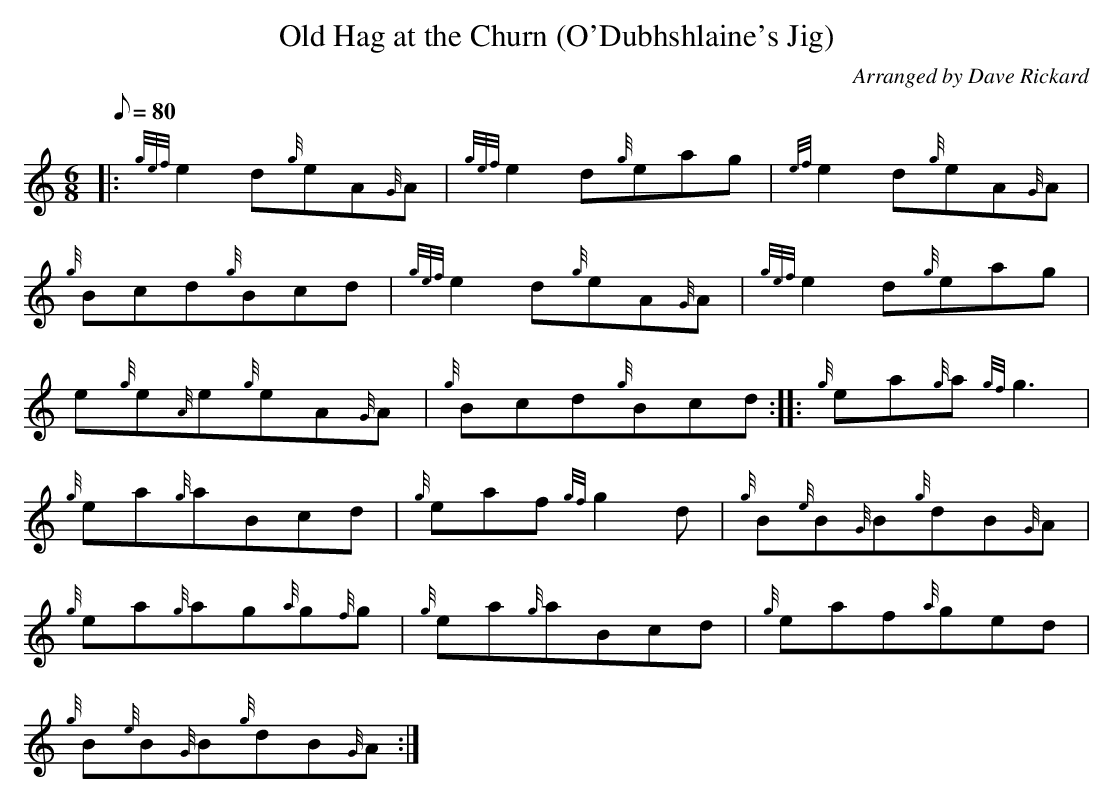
X:1
T:Old Hag at the Churn (O'Dubhshlaine's Jig)
M:6/8
L:1/8
Q:80
C:Arranged by Dave Rickard
K:HP
|: {gef}e2d{g}eA{G}A | \
{gef}e2d{g}eag | \
{ef}e2d{g}eA{G}A |
{g}Bcd{g}Bcd | \
{gef}e2d{g}eA{G}A | \
{gef}e2d{g}eag |
e{g}e{A}e{g}eA{G}A | \
{g}Bcd{g}Bcd :: \
{g}ea{g}a{gf}g3 |
{g}ea{g}aBcd | \
{g}eaf{gf}g2d | \
{g}B{e}B{G}B{g}dB{G}A |
{g}ea{g}ag{a}g{f}g | \
{g}ea{g}aBcd | \
{g}eaf{a}ged |
{g}B{e}B{G}B{g}dB{G}A :|
